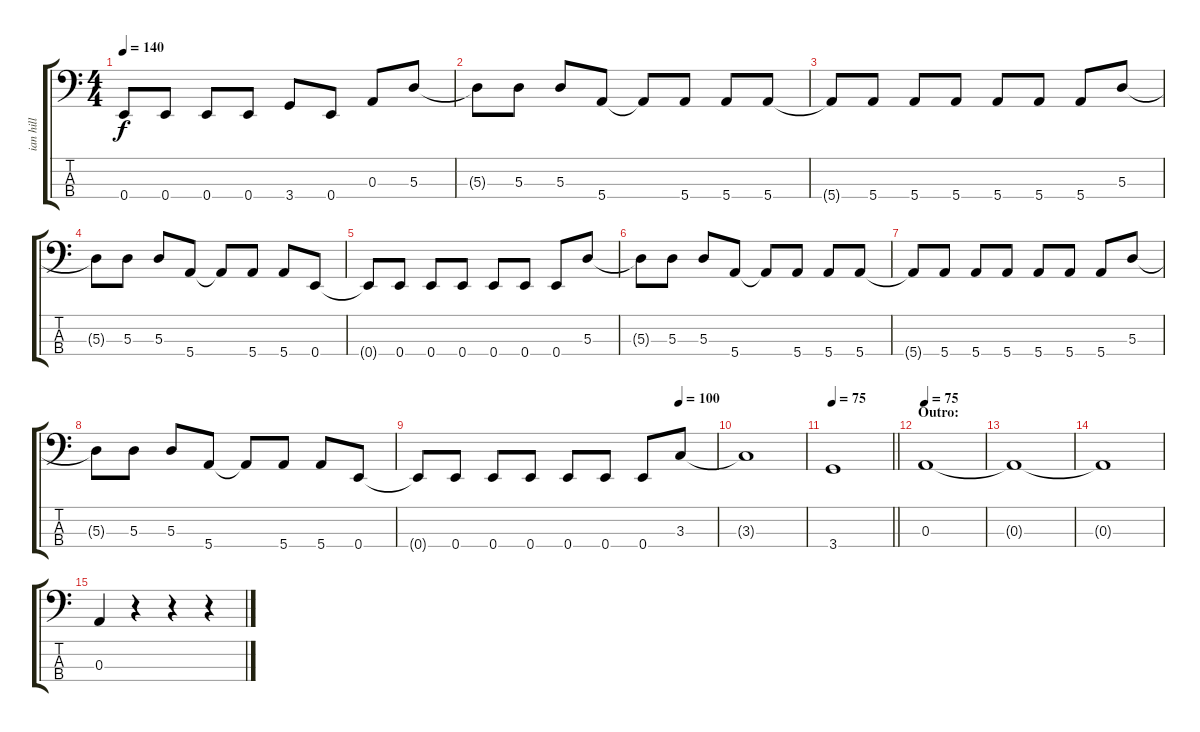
\track ("ian hill" "ian hill") {instrument electricbasspick}
\staff {score tabs}
\tuning (G2 D2 A1 E1) {hide}
\ts (4 4)
\tempo 140
\clef f4
\ks c
0.4{t}.8{dy f} 0.4.8 0.4.8 0.4.8 3.4.8 0.4.8 0.3.8 5.3.8 |
5.3{t}.8 5.3.8 5.3.8 5.4.8 5.4{t}.8 5.4.8 5.4.8 5.4.8 |
5.4{t}.8 5.4.8 5.4.8 5.4.8 5.4.8 5.4.8 5.4.8 5.3.8 |
5.3{t}.8 5.3.8 5.3.8 5.4.8 5.4{t}.8 5.4.8 5.4.8 0.4.8 |
0.4{t}.8 0.4.8 0.4.8 0.4.8 0.4.8 0.4.8 0.4.8 5.3.8 |
5.3{t}.8 5.3.8 5.3.8 5.4.8 5.4{t}.8 5.4.8 5.4.8 5.4.8 |
5.4{t}.8 5.4.8 5.4.8 5.4.8 5.4.8 5.4.8 5.4.8 5.3.8 |
5.3{t}.8 5.3.8 5.3.8 5.4.8 5.4{t}.8 5.4.8 5.4.8 0.4.8 |
\tempo (100 0.875)
0.4{t}.8 0.4.8 0.4.8 0.4.8 0.4.8 0.4.8 0.4.8 3.3.8 |
3.3{t}.1 |
\tempo 75
\barLineRight lightlight
3.4.1 |
\section ("" "Outro:")
\tempo 75
0.3.1 |
0.3{t}.1 |
0.3{t}.1 |
0.3.4 r.4 r.4 r.4
